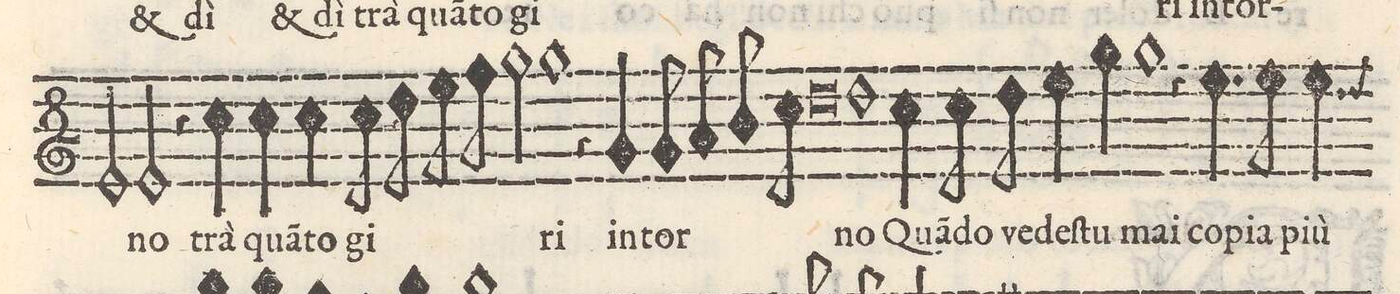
**kern	**text
*I"CANTO	*
*clefG2	*
*k[]	*
*met(c)	*
*M2/1	*
2e/	.
2e/	-no
4r	.
4cc\	trà
4cc\	qua(n)-
4cc\	-to
=27-	=27-
8cc\	gi-
8dd\	.
8ee\	.
8ff\	.
2gg\	.
1gg	-ri
=28-	=28-
4r	.
4g/	in
8g/	tor-
8a/	.
8b/	.
8cc\	.
0dd	.
=29-	=29-
1dd	-no
=30-	=30-
4cc\	Qua(n)-
8cc\	-do
8dd\	ve-
4ee\	-deſ-
4gg\	-tu
1gg	mai
=31-	=31-
4r	.
4.ee\	co-
8ee\	-pia
4ee\	più
*-	*-
